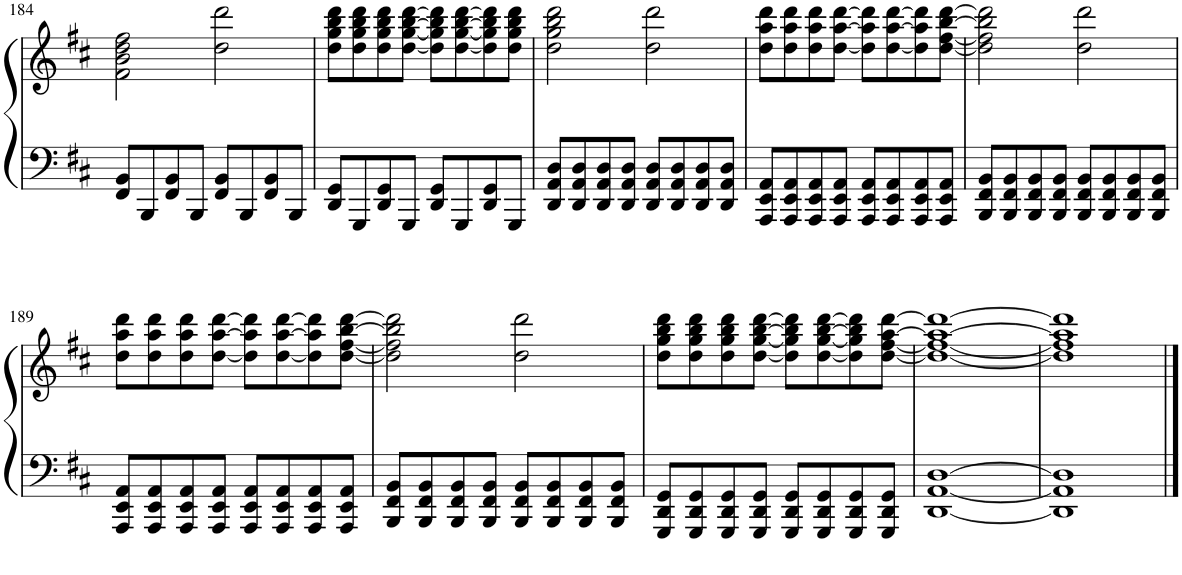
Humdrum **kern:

**kern	**kern
*part1	*part1
*staff2	*staff1
*I"Piano	*
*I'Pno.	*
!!LO:PB:g=z
*clefF4	*clefG2
*k[f#c#]	*k[f#c#]
*M4/4	*M4/4
=184	=184
8FF#/ 8BB/L	2f#\ 2b\ 2dd\ 2ff#\
8BBB/	.
8FF#/ 8BB/	.
8BBB/J	.
8FF#/ 8BB/L	2dd\ 2ddd\
8BBB/	.
8FF#/ 8BB/	.
8BBB/J	.
=185	=185
8DD/ 8GG/L	8dd\ 8gg\ 8bb\ 8ddd\L
8GGG/	8dd\ 8gg\ 8bb\ 8ddd\
8DD/ 8GG/	8dd\ 8gg\ 8bb\ 8ddd\
8GGG/J	[8dd\ [8gg\ [8bb\ [8ddd\J
8DD/ 8GG/L	8dd\] 8gg\] 8bb\] 8ddd\]L
8GGG/	[8dd\ [8gg\ [8bb\ [8ddd\
8DD/ 8GG/	8dd\] 8gg\] 8bb\] 8ddd\]
8GGG/J	8dd\ 8gg\ 8bb\ 8ddd\J
=186	=186
8DD/ 8AA/ 8D/L	2dd\ 2gg\ 2bb\ 2ddd\
8DD/ 8AA/ 8D/	.
8DD/ 8AA/ 8D/	.
8DD/ 8AA/ 8D/J	.
8DD/ 8AA/ 8D/L	2dd\ 2ddd\
8DD/ 8AA/ 8D/	.
8DD/ 8AA/ 8D/	.
8DD/ 8AA/ 8D/J	.
=187	=187
8AAA/ 8EE/ 8AA/L	8dd\ 8aa\ 8ddd\L
8AAA/ 8EE/ 8AA/	8dd\ 8aa\ 8ddd\
8AAA/ 8EE/ 8AA/	8dd\ 8aa\ 8ddd\
8AAA/ 8EE/ 8AA/J	[8dd\ [8aa\ [8ddd\J
8AAA/ 8EE/ 8AA/L	8dd\] 8aa\] 8ddd\]L
8AAA/ 8EE/ 8AA/	[8dd\ [8aa\ [8ddd\
8AAA/ 8EE/ 8AA/	8dd\] 8aa\] 8ddd\]
8AAA/ 8EE/ 8AA/J	[8dd\ [8ff#\ [8bb\ [8ddd\J
=188	=188
8BBB/ 8FF#/ 8BB/L	2dd\] 2ff#\] 2bb\] 2ddd\]
8BBB/ 8FF#/ 8BB/	.
8BBB/ 8FF#/ 8BB/	.
8BBB/ 8FF#/ 8BB/J	.
8BBB/ 8FF#/ 8BB/L	2dd\ 2ddd\
8BBB/ 8FF#/ 8BB/	.
8BBB/ 8FF#/ 8BB/	.
8BBB/ 8FF#/ 8BB/J	.
!!LO:LB:g=z
=189	=189
8AAA/ 8EE/ 8AA/L	8dd\ 8aa\ 8ddd\L
8AAA/ 8EE/ 8AA/	8dd\ 8aa\ 8ddd\
8AAA/ 8EE/ 8AA/	8dd\ 8aa\ 8ddd\
8AAA/ 8EE/ 8AA/J	[8dd\ [8aa\ [8ddd\J
8AAA/ 8EE/ 8AA/L	8dd\] 8aa\] 8ddd\]L
8AAA/ 8EE/ 8AA/	[8dd\ [8aa\ [8ddd\
8AAA/ 8EE/ 8AA/	8dd\] 8aa\] 8ddd\]
8AAA/ 8EE/ 8AA/J	[8dd\ [8ff#\ [8bb\ [8ddd\J
=190	=190
8BBB/ 8FF#/ 8BB/L	2dd\] 2ff#\] 2bb\] 2ddd\]
8BBB/ 8FF#/ 8BB/	.
8BBB/ 8FF#/ 8BB/	.
8BBB/ 8FF#/ 8BB/J	.
8BBB/ 8FF#/ 8BB/L	2dd\ 2ddd\
8BBB/ 8FF#/ 8BB/	.
8BBB/ 8FF#/ 8BB/	.
8BBB/ 8FF#/ 8BB/J	.
=191	=191
8GGG/ 8DD/ 8GG/L	8dd\ 8gg\ 8bb\ 8ddd\L
8GGG/ 8DD/ 8GG/	8dd\ 8gg\ 8bb\ 8ddd\
8GGG/ 8DD/ 8GG/	8dd\ 8gg\ 8bb\ 8ddd\
8GGG/ 8DD/ 8GG/J	[8dd\ [8gg\ [8bb\ [8ddd\J
8GGG/ 8DD/ 8GG/L	8dd\] 8gg\] 8bb\] 8ddd\]L
8GGG/ 8DD/ 8GG/	[8dd\ [8gg\ [8bb\ [8ddd\
8GGG/ 8DD/ 8GG/	8dd\] 8gg\] 8bb\] 8ddd\]
8GGG/ 8DD/ 8GG/J	[8dd\ [8ff#\ [8aa\ [8ddd\J
=192	=192
[1DD [1AA [1D	1dd_ 1ff#_ 1aa_ 1ddd_
=193	=193
1DD] 1AA] 1D]	1dd] 1ff#] 1aa] 1ddd]
==	==
*-	*-
